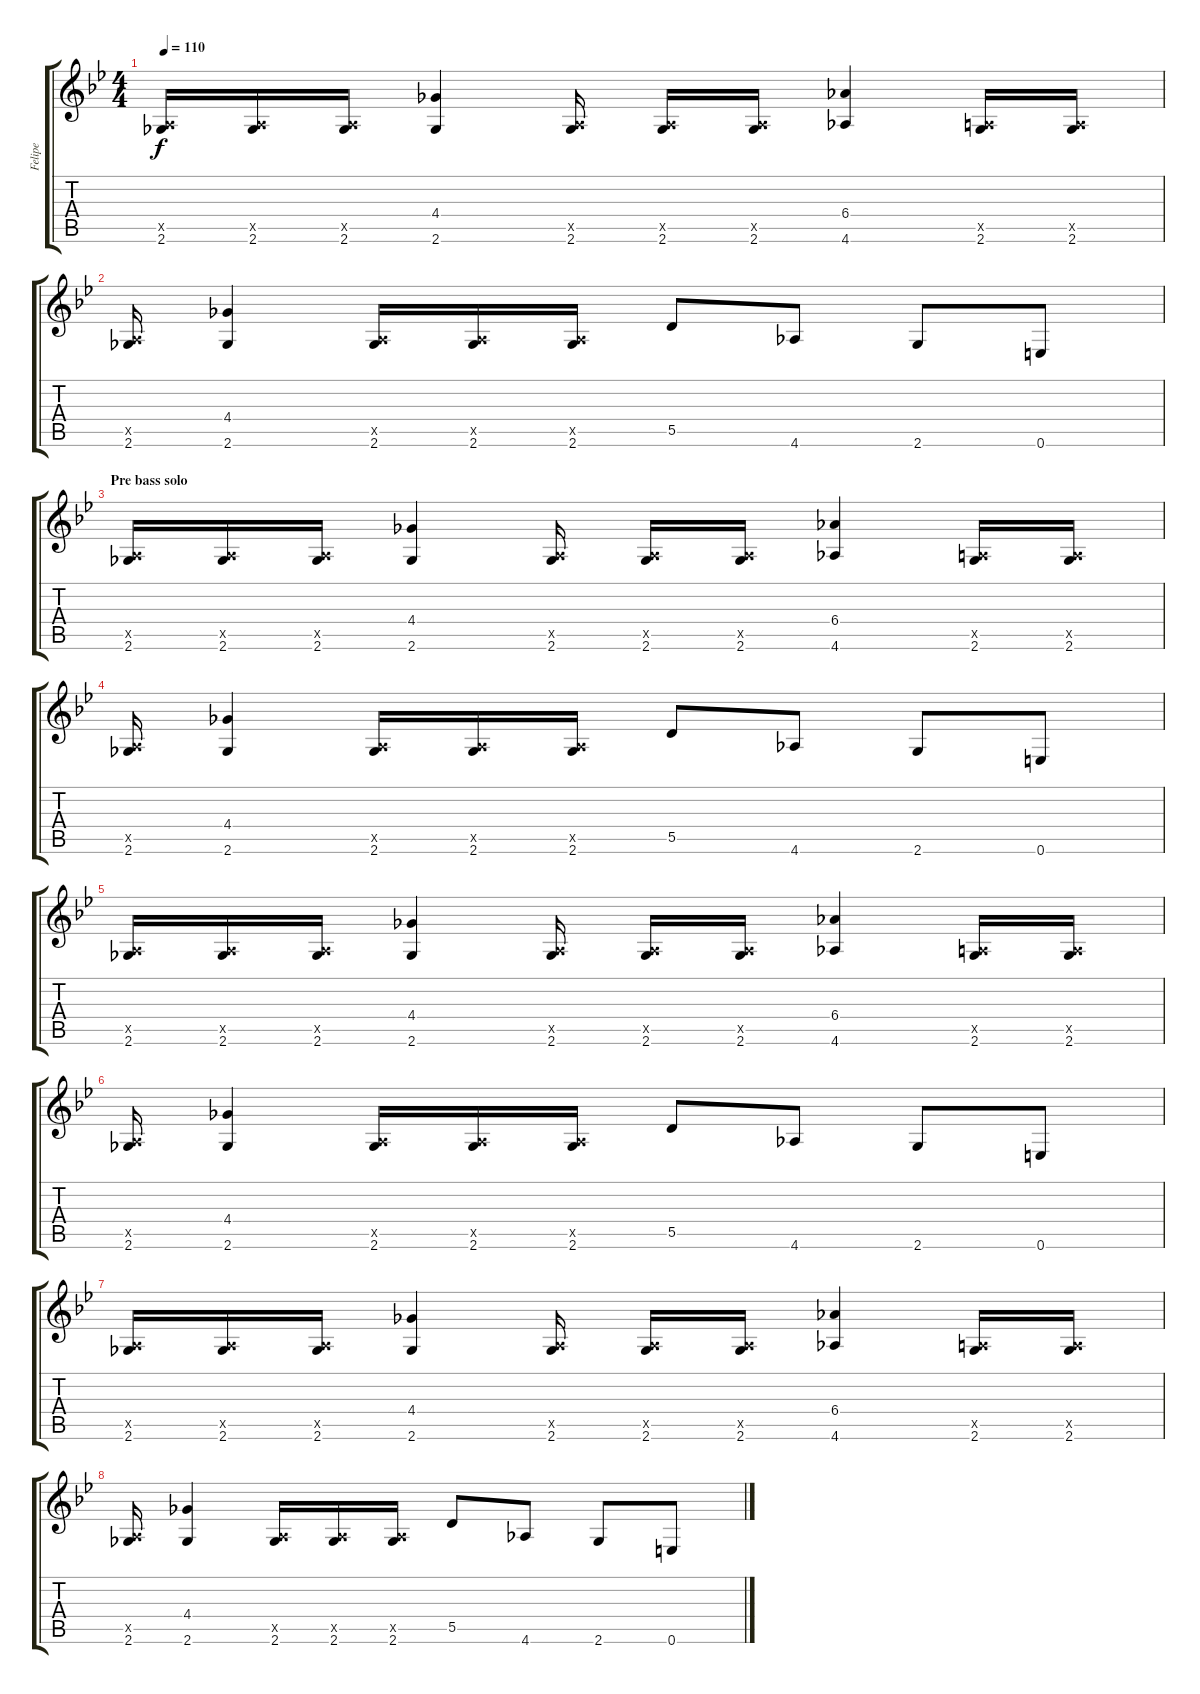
\track ("Felipe" "Felipe") {instrument overdrivenguitar}
\staff {score tabs}
\tuning (E4 B3 G3 D3 A2 E2) {hide}
\ts (4 4)
\tempo 110
\clef g2
\ks bb
(0.5{x} 2.6).16{dy f} (0.5{x} 2.6).16 (0.5{x} 2.6).16 (4.4 2.6).4 (0.5{x} 2.6).16 (0.5{x} 2.6).16 (0.5{x} 2.6).16 (6.4 4.6).4 (0.5{x} 2.6).16 (0.5{x} 2.6).16 |
(0.5{x} 2.6).16 (4.4 2.6).4 (0.5{x} 2.6).16 (0.5{x} 2.6).16 (0.5{x} 2.6).16 5.5.8 4.6.8 2.6.8 0.6.8 |
\section ("" "Pre bass solo")
(0.5{x} 2.6).16 (0.5{x} 2.6).16 (0.5{x} 2.6).16 (4.4 2.6).4 (0.5{x} 2.6).16 (0.5{x} 2.6).16 (0.5{x} 2.6).16 (6.4 4.6).4 (0.5{x} 2.6).16 (0.5{x} 2.6).16 |
(0.5{x} 2.6).16 (4.4 2.6).4 (0.5{x} 2.6).16 (0.5{x} 2.6).16 (0.5{x} 2.6).16 5.5.8 4.6.8 2.6.8 0.6.8 |
(0.5{x} 2.6).16 (0.5{x} 2.6).16 (0.5{x} 2.6).16 (4.4 2.6).4 (0.5{x} 2.6).16 (0.5{x} 2.6).16 (0.5{x} 2.6).16 (6.4 4.6).4 (0.5{x} 2.6).16 (0.5{x} 2.6).16 |
(0.5{x} 2.6).16 (4.4 2.6).4 (0.5{x} 2.6).16 (0.5{x} 2.6).16 (0.5{x} 2.6).16 5.5.8 4.6.8 2.6.8 0.6.8 |
(0.5{x} 2.6).16 (0.5{x} 2.6).16 (0.5{x} 2.6).16 (4.4 2.6).4 (0.5{x} 2.6).16 (0.5{x} 2.6).16 (0.5{x} 2.6).16 (6.4 4.6).4 (0.5{x} 2.6).16 (0.5{x} 2.6).16 |
(0.5{x} 2.6).16 (4.4 2.6).4 (0.5{x} 2.6).16 (0.5{x} 2.6).16 (0.5{x} 2.6).16 5.5.8 4.6.8 2.6.8 0.6.8
